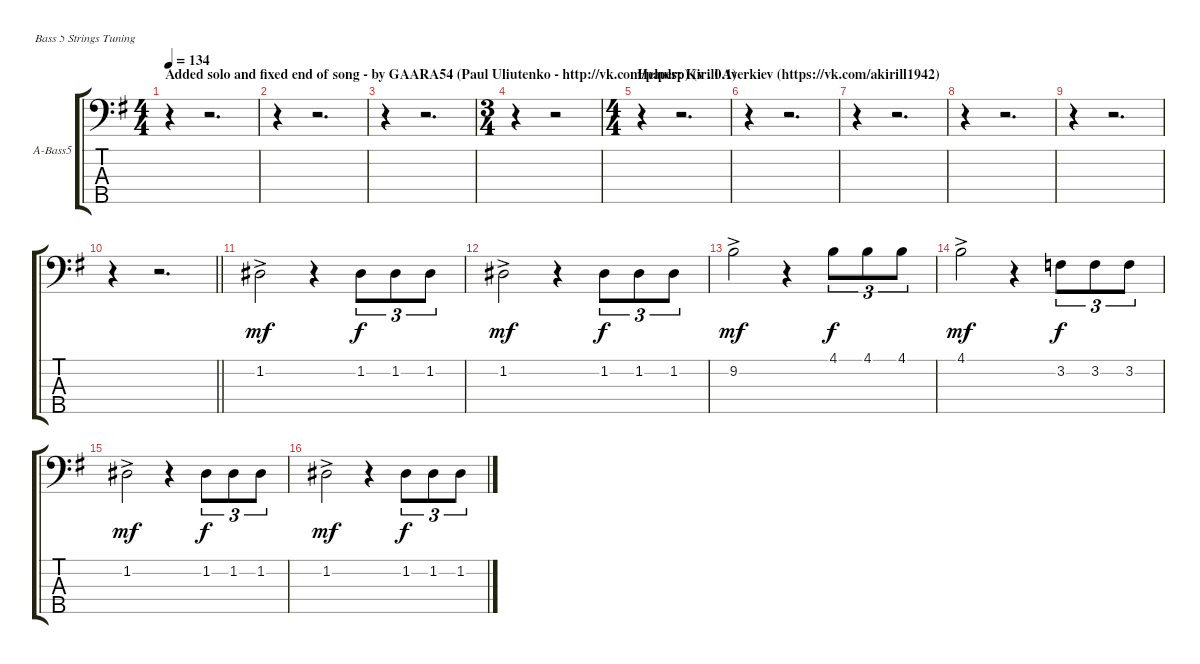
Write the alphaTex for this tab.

\bracketExtendMode groupsimilarinstruments
\firstSystemTrackNameOrientation horizontal
\otherSystemsTrackNameOrientation horizontal
\track ("Keyboard 3 - Brat/Shagrath" "A-Bass5") {instrument stringensemble1}
\staff {score tabs}
\tuning (G2 D2 A1 E1 B0)
\displaytranspose 12
\ts (4 4)
\section ("" "Added solo and fixed end of song - by GAARA54 (Paul Uliutenko - http://vk.com/paulsp) (v . 0.1)")
\tempo 134
\clef f4
\ks g
r.4{dy mf instrument stringensemble1} r.2{d} |
r.4 r.2{d} |
r.4 r.2{d} |
\ts (3 4)
r.4 r.2 |
\ts (4 4)
\section ("" "Helper: Kirill Averkiev (https://vk.com/akirill1942)")
r.4 r.2{d} |
r.4 r.2{d} |
r.4 r.2{d} |
r.4 r.2{d} |
r.4 r.2{d} |
\barLineRight lightlight
r.4 r.2{d} |
\section ("" "")
1.2{ac}.2 r.4 1.2.8{tu (3 2) dy f} 1.2.8{tu (3 2)} 1.2.8{tu (3 2)} |
1.2{ac}.2{dy mf} r.4 1.2.8{tu (3 2) dy f} 1.2.8{tu (3 2)} 1.2.8{tu (3 2)} |
9.2{ac}.2{dy mf} r.4 4.1.8{tu (3 2) dy f} 4.1.8{tu (3 2)} 4.1.8{tu (3 2)} |
4.1{ac}.2{dy mf} r.4 3.2.8{tu (3 2) dy f} 3.2.8{tu (3 2)} 3.2.8{tu (3 2)} |
1.2{ac}.2{dy mf} r.4 1.2.8{tu (3 2) dy f} 1.2.8{tu (3 2)} 1.2.8{tu (3 2)} |
1.2{ac}.2{dy mf} r.4 1.2.8{tu (3 2) dy f} 1.2.8{tu (3 2)} 1.2.8{tu (3 2)}
